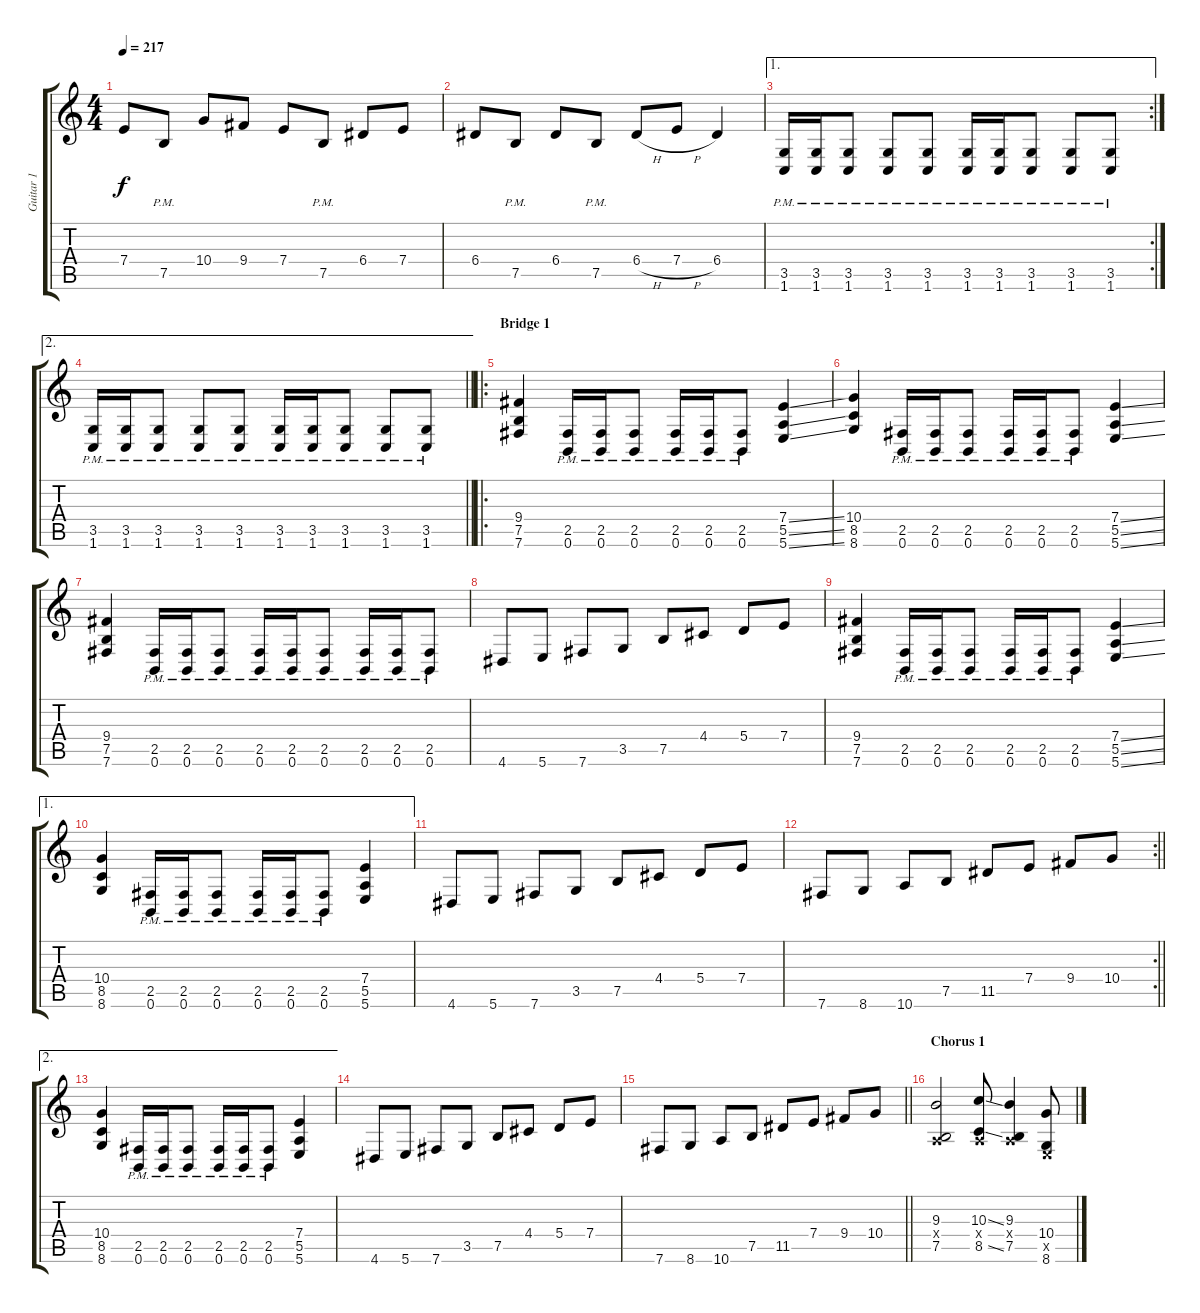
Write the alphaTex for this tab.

\track ("Guitar 1" "Guitar 1") {instrument distortionguitar}
\staff {score tabs}
\tuning (B3 Gb3 D3 A2 E2 B1) {hide}
\ts (4 4)
\tempo 217
\clef g2
\ks c
7.4.8{dy f} 7.5{pm}.8 10.4.8 9.4.8 7.4.8 7.5{pm}.8 6.4.8 7.4.8 |
6.4.8 7.5{pm}.8 6.4.8 7.5{pm}.8 6.4{h}.8 7.4{h}.8 6.4.4 |
\ae 1
\rc 2
(3.5{pm} 1.6{pm}).16 (3.5{pm} 1.6{pm}).16 (3.5{pm} 1.6{pm}).8 (3.5{pm} 1.6{pm}).8 (3.5{pm} 1.6{pm}).8 (3.5{pm} 1.6{pm}).16 (3.5{pm} 1.6{pm}).16 (3.5{pm} 1.6{pm}).8 (3.5{pm} 1.6{pm}).8 (3.5{pm} 1.6{pm}).8 |
\ae 2
\barLineRight lightlight
(3.5{pm} 1.6{pm}).16 (3.5{pm} 1.6{pm}).16 (3.5{pm} 1.6{pm}).8 (3.5{pm} 1.6{pm}).8 (3.5{pm} 1.6{pm}).8 (3.5{pm} 1.6{pm}).16 (3.5{pm} 1.6{pm}).16 (3.5{pm} 1.6{pm}).8 (3.5{pm} 1.6{pm}).8 (3.5{pm} 1.6{pm}).8 |
\ro
\section ("" "Bridge 1")
(9.4 7.5 7.6).4 (2.5{pm} 0.6{pm}).16 (2.5{pm} 0.6{pm}).16 (2.5{pm} 0.6{pm}).8 (2.5{pm} 0.6{pm}).16 (2.5{pm} 0.6{pm}).16 (2.5{pm} 0.6{pm}).8 (7.4{ss} 5.5{ss} 5.6{ss}).4 |
(10.4 8.5 8.6).4 (2.5{pm} 0.6{pm}).16 (2.5{pm} 0.6{pm}).16 (2.5{pm} 0.6{pm}).8 (2.5{pm} 0.6{pm}).16 (2.5{pm} 0.6{pm}).16 (2.5{pm} 0.6{pm}).8 (7.4{ss} 5.5{ss} 5.6{ss}).4 |
(9.4 7.5 7.6).4 (2.5{pm} 0.6{pm}).16 (2.5{pm} 0.6{pm}).16 (2.5{pm} 0.6{pm}).8 (2.5{pm} 0.6{pm}).16 (2.5{pm} 0.6{pm}).16 (2.5{pm} 0.6{pm}).8 (2.5{pm} 0.6{pm}).16 (2.5{pm} 0.6{pm}).16 (2.5{pm} 0.6{pm}).8 |
4.6.8 5.6.8 7.6.8 3.5.8 7.5.8 4.4.8 5.4.8 7.4.8 |
(9.4 7.5 7.6).4 (2.5{pm} 0.6{pm}).16 (2.5{pm} 0.6{pm}).16 (2.5{pm} 0.6{pm}).8 (2.5{pm} 0.6{pm}).16 (2.5{pm} 0.6{pm}).16 (2.5{pm} 0.6{pm}).8 (7.4{ss} 5.5{ss} 5.6{ss}).4 |
\ae 1
(10.4 8.5 8.6).4 (2.5{pm} 0.6{pm}).16 (2.5{pm} 0.6{pm}).16 (2.5{pm} 0.6{pm}).8 (2.5{pm} 0.6{pm}).16 (2.5{pm} 0.6{pm}).16 (2.5{pm} 0.6{pm}).8 (7.4 5.5 5.6).4 |
4.6.8 5.6.8 7.6.8 3.5.8 7.5.8 4.4.8 5.4.8 7.4.8 |
\rc 2
\barLineRight lightlight
7.6.8 8.6.8 10.6.8 7.5.8 11.5.8 7.4.8 9.4.8 10.4.8 |
\ae 2
(10.4 8.5 8.6).4 (2.5{pm} 0.6{pm}).16 (2.5{pm} 0.6{pm}).16 (2.5{pm} 0.6{pm}).8 (2.5{pm} 0.6{pm}).16 (2.5{pm} 0.6{pm}).16 (2.5{pm} 0.6{pm}).8 (7.4 5.5 5.6).4 |
4.6.8 5.6.8 7.6.8 3.5.8 7.5.8 4.4.8 5.4.8 7.4.8 |
\barLineRight lightlight
7.6.8 8.6.8 10.6.8 7.5.8 11.5.8 7.4.8 9.4.8 10.4.8 |
\section ("" "Chorus 1")
(9.3 0.4{x} 7.5).2 (10.3{ss} 0.4{x} 8.5{ss}).8 (9.3 0.4{x} 7.5).4 (10.4{ss} 0.5{x} 8.6{ss}).8
